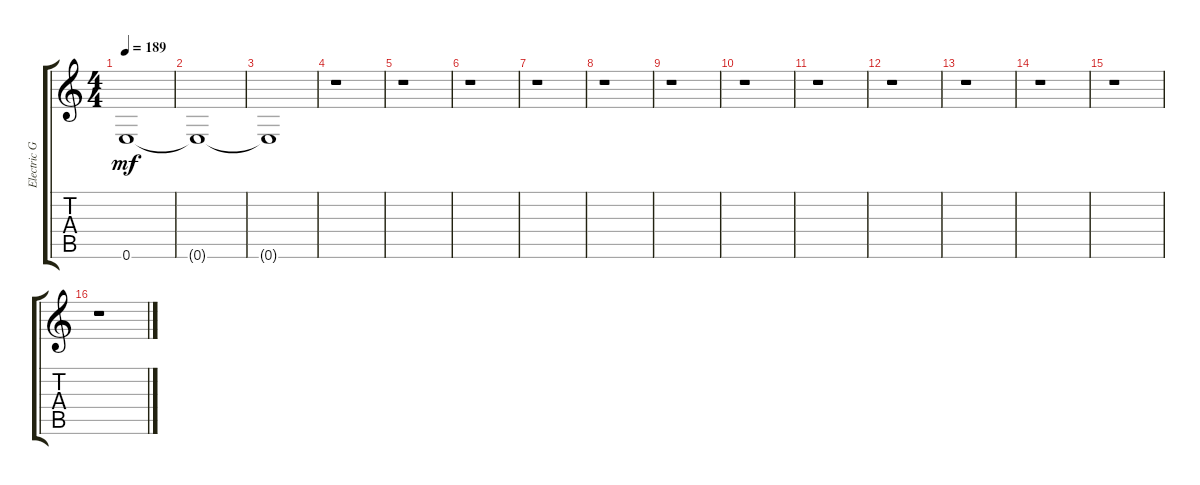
\track ("Electric Guitar Right" "Electric G") {instrument distortionguitar}
\staff {score tabs}
\tuning (E4 B3 G3 D3 A2 E2) {hide}
\ts (4 4)
\tempo 189
\clef g2
\ks c
0.6{t}.1{dy mf} |
0.6{t}.1 |
0.6{t}.1 |
r.1{volume 0} |
r.1 |
r.1 |
r.1 |
r.1 |
r.1 |
r.1 |
r.1 |
r.1 |
r.1 |
r.1 |
r.1 |
r.1
